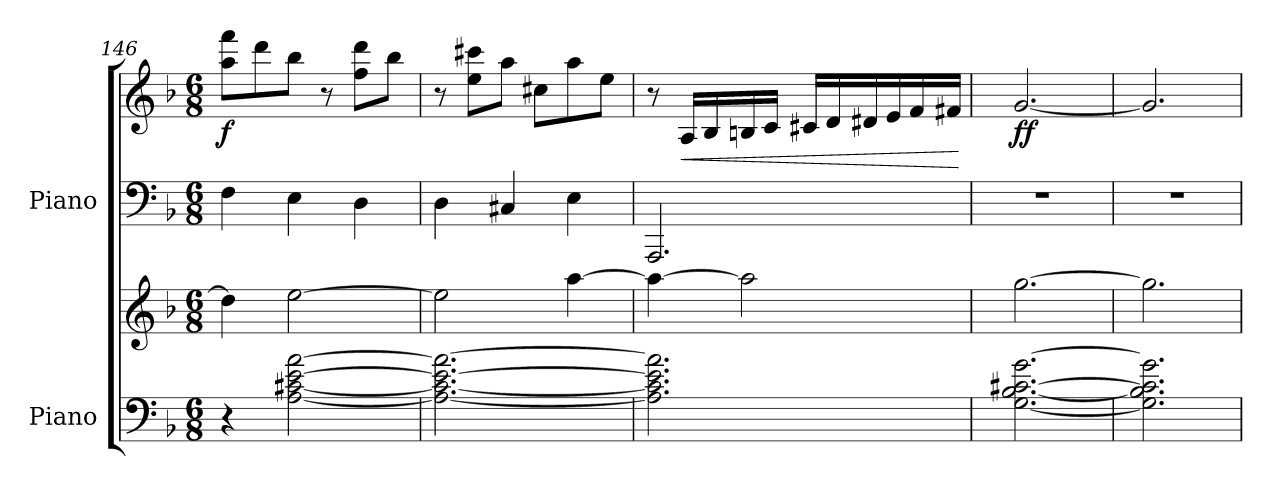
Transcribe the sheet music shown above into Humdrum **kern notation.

**kern	**kern	**kern	**kern	**dynam
*part2	*part2	*part1	*part1	*part1
*staff4	*staff3	*staff2	*staff1	*staff1/2
*I"Piano	*	*I"Piano	*	*
*I'Pno.	*	*I'Pno.	*	*
!!LO:LB:g=z
*clefF4	*clefG2	*clefF4	*clefG2	*
*k[b-]	*k[b-]	*k[b-]	*k[b-]	*
*M6/8	*M6/8	*M6/8	*M6/8	*
=146	=146	=146	=146	=146
!	!	!	!	!LO:DY:b
4r	4dd\]	4F\	8aa\ 8fff\L	f
.	.	.	8ddd\	.
[2A\ [2c#X\ [2e\ [2a\	[2ee\	4E\	8bb-\J	.
.	.	.	8r	.
.	.	4D\	8ff\ 8ddd\L	.
.	.	.	8bb-\J	.
=147	=147	=147	=147	=147
2.A\_ 2.c#\_ 2.e\_ 2.a\_	2ee\]	4D\	8r	.
.	.	.	8ee\ 8ccc#X\L	.
.	.	4C#X/	8aa\J	.
.	.	.	8cc#X\L	.
.	[4aa\	4E\	8aa\	.
.	.	.	8ee\J	.
=148	=148	=148	=148	=148
2.A\] 2.c#\] 2.e\] 2.a\]	4aa\_	2.AAA/	8r	.
!	!	!	!	!LO:HP:b
.	.	.	16A/LL	<
.	.	.	16B-/	.
.	2aa\]	.	16Bn/	.
.	.	.	16c/JJ	.
.	.	.	16c#X/LL	.
.	.	.	16d/	.
.	.	.	16d#X/	.
.	.	.	16e/	.
.	.	.	16f/	.
.	.	.	16f#X/JJ	.
.	.	.	.	[
=149	=149	=149	=149	=149
!	!	!	!	!LO:DY:b
[2.G\ [2.B-\ [2.c#X\ [2.g\	[2.gg\	2.r	[2.g/	ff
!!LO:LB:g=z
=150	=150	=150	=150	=150
2.G\] 2.B-\] 2.c#\] 2.g\]	2.gg\]	2.r	2.g/]	.
=	=	=	=	=
*-	*-	*-	*-	*-
